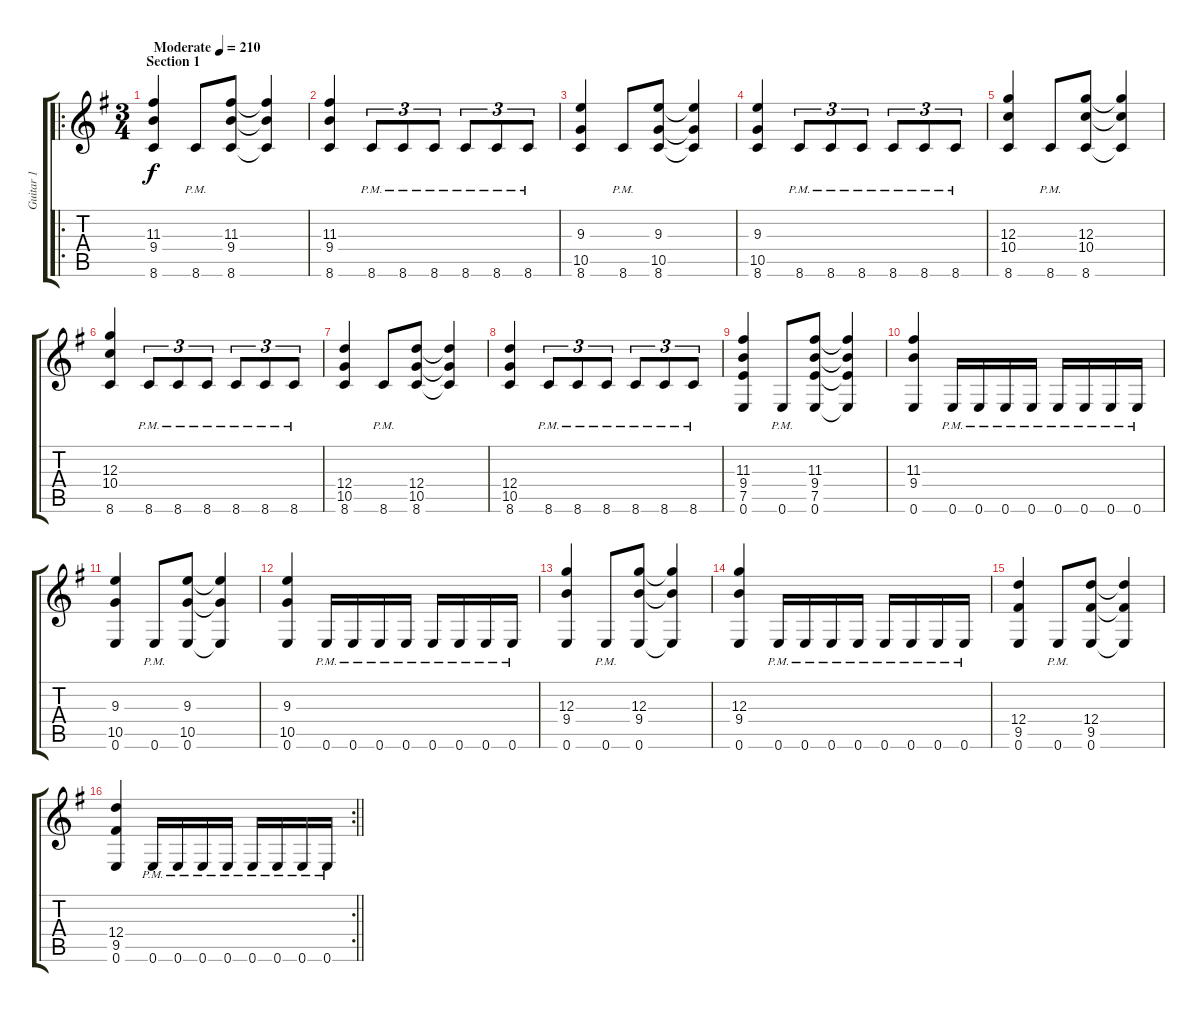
\track ("Guitar 1" "Guitar 1") {instrument distortionguitar}
\staff {score tabs}
\tuning (E4 B3 G3 D3 A2 E2) {hide}
\ro
\ts (3 4)
\section ("" "Section 1")
\tempo (210 "Moderate")
\clef g2
\ks eminor
(11.3 9.4 8.6).4{dy f instrument distortionguitar} 8.6{pm}.8 (11.3 9.4 8.6).8 (11.3{t} 9.4{t} 8.6{t}).4 |
(11.3 9.4 8.6).4 8.6{pm}.8{tu (3 2)} 8.6{pm}.8{tu (3 2)} 8.6{pm}.8{tu (3 2)} 8.6{pm}.8{tu (3 2)} 8.6{pm}.8{tu (3 2)} 8.6{pm}.8{tu (3 2)} |
(9.3 10.5 8.6).4 8.6{pm}.8 (9.3 10.5 8.6).8 (9.3{t} 10.5{t} 8.6{t}).4 |
(9.3 10.5 8.6).4 8.6{pm}.8{tu (3 2)} 8.6{pm}.8{tu (3 2)} 8.6{pm}.8{tu (3 2)} 8.6{pm}.8{tu (3 2)} 8.6{pm}.8{tu (3 2)} 8.6{pm}.8{tu (3 2)} |
(12.3 10.4 8.6).4 8.6{pm}.8 (12.3 10.4 8.6).8 (12.3{t} 10.4{t} 8.6{t}).4 |
(12.3 10.4 8.6).4 8.6{pm}.8{tu (3 2)} 8.6{pm}.8{tu (3 2)} 8.6{pm}.8{tu (3 2)} 8.6{pm}.8{tu (3 2)} 8.6{pm}.8{tu (3 2)} 8.6{pm}.8{tu (3 2)} |
(12.4 10.5 8.6).4 8.6{pm}.8 (12.4 10.5 8.6).8 (12.4{t} 10.5{t} 8.6{t}).4 |
(12.4 10.5 8.6).4 8.6{pm}.8{tu (3 2)} 8.6{pm}.8{tu (3 2)} 8.6{pm}.8{tu (3 2)} 8.6{pm}.8{tu (3 2)} 8.6{pm}.8{tu (3 2)} 8.6{pm}.8{tu (3 2)} |
(11.3 9.4 7.5 0.6).4 0.6{pm}.8 (11.3 9.4 7.5 0.6).8 (11.3{t} 9.4{t} 7.5{t} 0.6{t}).4 |
(11.3 9.4 0.6).4 0.6{pm}.16 0.6{pm}.16 0.6{pm}.16 0.6{pm}.16 0.6{pm}.16 0.6{pm}.16 0.6{pm}.16 0.6{pm}.16 |
(9.3 10.5 0.6).4 0.6{pm}.8 (9.3 10.5 0.6).8 (9.3{t} 10.5{t} 0.6{t}).4 |
(9.3 10.5 0.6).4 0.6{pm}.16 0.6{pm}.16 0.6{pm}.16 0.6{pm}.16 0.6{pm}.16 0.6{pm}.16 0.6{pm}.16 0.6{pm}.16 |
(12.3 9.4 0.6).4 0.6{pm}.8 (12.3 9.4 0.6).8 (12.3{t} 9.4{t} 0.6{t}).4 |
(12.3 9.4 0.6).4 0.6{pm}.16 0.6{pm}.16 0.6{pm}.16 0.6{pm}.16 0.6{pm}.16 0.6{pm}.16 0.6{pm}.16 0.6{pm}.16 |
(12.4 9.5 0.6).4 0.6{pm}.8 (12.4 9.5 0.6).8 (12.4{t} 9.5{t} 0.6{t}).4 |
\rc 2
\barLineRight lightlight
(12.4 9.5 0.6).4 0.6{pm}.16 0.6{pm}.16 0.6{pm}.16 0.6{pm}.16 0.6{pm}.16 0.6{pm}.16 0.6{pm}.16 0.6{pm}.16
